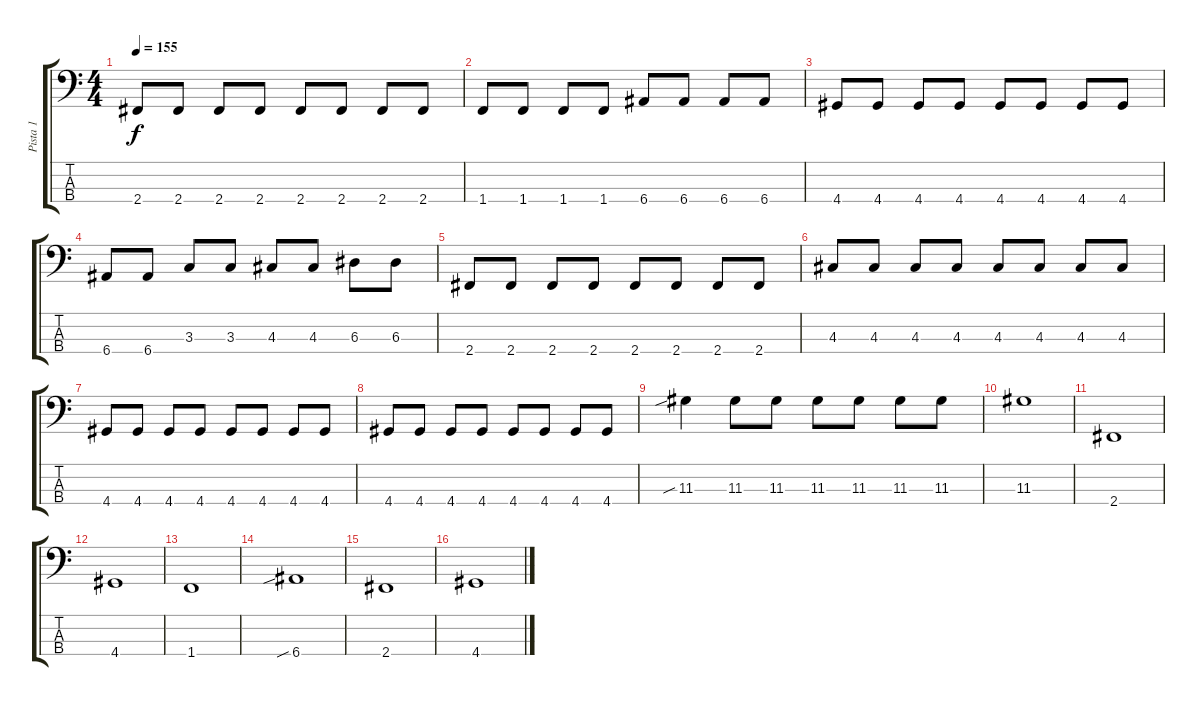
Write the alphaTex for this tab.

\track ("Pista 1" "Pista 1") {instrument electricbasspick}
\staff {score tabs}
\tuning (G2 D2 A1 E1) {hide}
\ts (4 4)
\tempo 155
\clef f4
\ks c
2.4.8{dy f} 2.4.8 2.4.8 2.4.8 2.4.8 2.4.8 2.4.8 2.4.8 |
1.4.8 1.4.8 1.4.8 1.4.8 6.4.8 6.4.8 6.4.8 6.4.8 |
4.4.8 4.4.8 4.4.8 4.4.8 4.4.8 4.4.8 4.4.8 4.4.8 |
6.4.8 6.4.8 3.3.8 3.3.8 4.3.8 4.3.8 6.3.8 6.3.8 |
2.4.8 2.4.8 2.4.8 2.4.8 2.4.8 2.4.8 2.4.8 2.4.8 |
4.3.8 4.3.8 4.3.8 4.3.8 4.3.8 4.3.8 4.3.8 4.3.8 |
4.4.8 4.4.8 4.4.8 4.4.8 4.4.8 4.4.8 4.4.8 4.4.8 |
4.4.8 4.4.8 4.4.8 4.4.8 4.4.8 4.4.8 4.4.8 4.4.8 |
11.3{sib}.4 11.3.8 11.3.8 11.3.8 11.3.8 11.3.8 11.3.8 |
11.3.1 |
2.4.1 |
4.4.1 |
1.4.1 |
6.4{sib}.1 |
2.4.1 |
4.4.1
